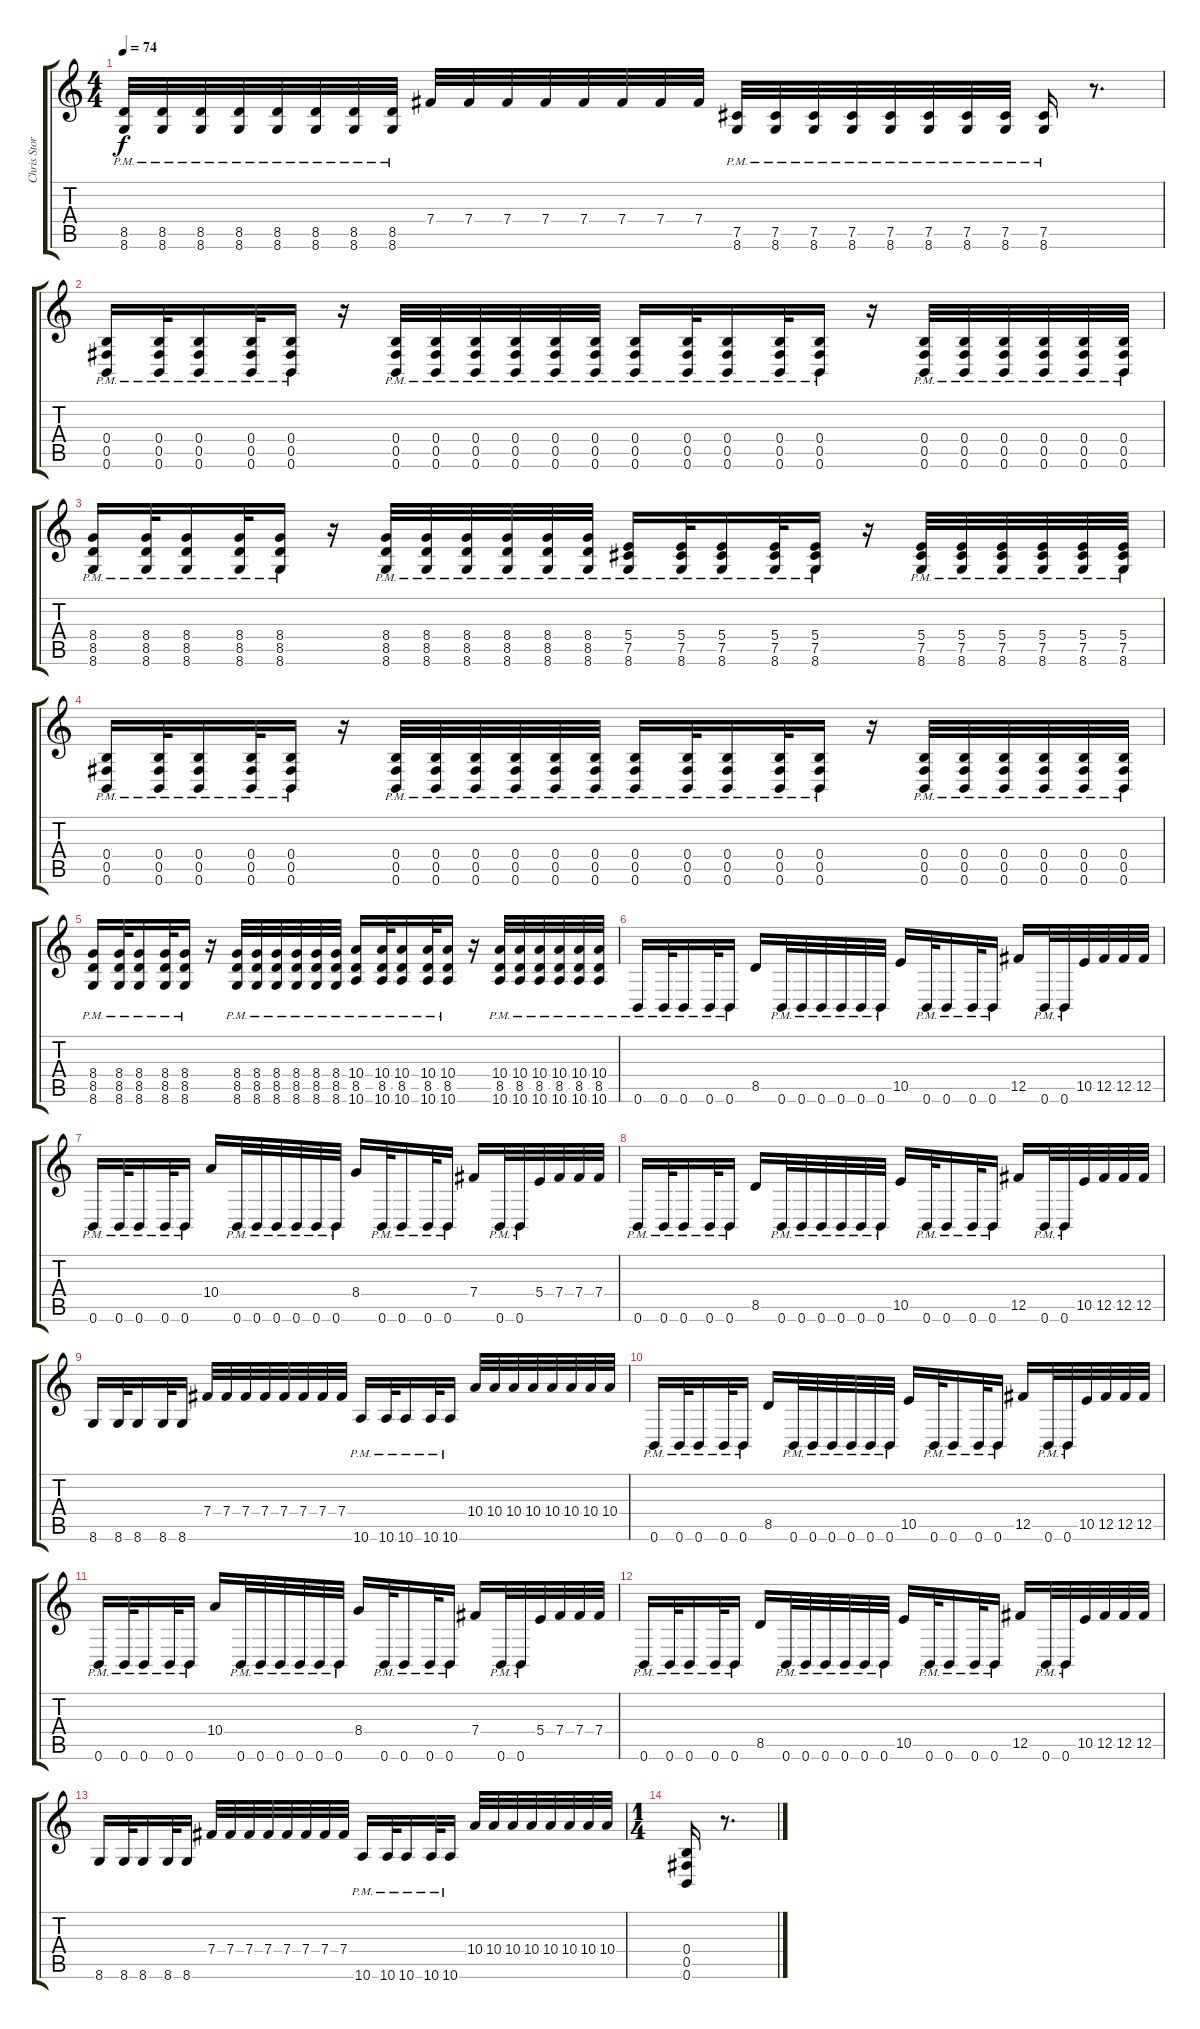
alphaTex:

\track ("Chris Storey (Guitar)" "Chris Stor") {instrument distortionguitar}
\staff {score tabs}
\tuning (Db4 Ab3 E3 B2 Gb2 B1) {hide}
\ts (4 4)
\tempo 74
\clef g2
\ks c
(8.5{pm} 8.6{pm}).32{dy f} (8.5{pm} 8.6{pm}).32 (8.5{pm} 8.6{pm}).32 (8.5{pm} 8.6{pm}).32 (8.5{pm} 8.6{pm}).32 (8.5{pm} 8.6{pm}).32 (8.5{pm} 8.6{pm}).32 (8.5{pm} 8.6{pm}).32 7.4.32 7.4.32 7.4.32 7.4.32 7.4.32 7.4.32 7.4.32 7.4.32 (7.5{pm} 8.6{pm}).32 (7.5{pm} 8.6{pm}).32 (7.5{pm} 8.6{pm}).32 (7.5{pm} 8.6{pm}).32 (7.5{pm} 8.6{pm}).32 (7.5{pm} 8.6{pm}).32 (7.5{pm} 8.6{pm}).32 (7.5{pm} 8.6{pm}).32 (7.5{pm} 8.6{pm}).16 r.8{d} |
(0.4{pm} 0.5{pm} 0.6{pm}).16 (0.4{pm} 0.5{pm} 0.6{pm}).32 (0.4{pm} 0.5{pm} 0.6{pm}).16 (0.4{pm} 0.5{pm} 0.6{pm}).32 (0.4{pm} 0.5{pm} 0.6{pm}).16 r.16 (0.4{pm} 0.5{pm} 0.6{pm}).32 (0.4{pm} 0.5{pm} 0.6{pm}).32 (0.4{pm} 0.5{pm} 0.6{pm}).32 (0.4{pm} 0.5{pm} 0.6{pm}).32 (0.4{pm} 0.5{pm} 0.6{pm}).32 (0.4{pm} 0.5{pm} 0.6{pm}).32 (0.4{pm} 0.5{pm} 0.6{pm}).16 (0.4{pm} 0.5{pm} 0.6{pm}).32 (0.4{pm} 0.5{pm} 0.6{pm}).16 (0.4{pm} 0.5{pm} 0.6{pm}).32 (0.4{pm} 0.5{pm} 0.6{pm}).16 r.16 (0.4{pm} 0.5{pm} 0.6{pm}).32 (0.4{pm} 0.5{pm} 0.6{pm}).32 (0.4{pm} 0.5{pm} 0.6{pm}).32 (0.4{pm} 0.5{pm} 0.6{pm}).32 (0.4{pm} 0.5{pm} 0.6{pm}).32 (0.4{pm} 0.5{pm} 0.6{pm}).32 |
(8.4{pm} 8.5{pm} 8.6{pm}).16 (8.4{pm} 8.5{pm} 8.6{pm}).32 (8.4{pm} 8.5{pm} 8.6{pm}).16 (8.4{pm} 8.5{pm} 8.6{pm}).32 (8.4{pm} 8.5{pm} 8.6{pm}).16 r.16 (8.4{pm} 8.5{pm} 8.6{pm}).32 (8.4{pm} 8.5{pm} 8.6{pm}).32 (8.4{pm} 8.5{pm} 8.6{pm}).32 (8.4{pm} 8.5{pm} 8.6{pm}).32 (8.4{pm} 8.5{pm} 8.6{pm}).32 (8.4{pm} 8.5{pm} 8.6{pm}).32 (5.4{pm} 7.5{pm} 8.6{pm}).16 (5.4{pm} 7.5{pm} 8.6{pm}).32 (5.4{pm} 7.5{pm} 8.6{pm}).16 (5.4{pm} 7.5{pm} 8.6{pm}).32 (5.4{pm} 7.5{pm} 8.6{pm}).16 r.16 (5.4{pm} 7.5{pm} 8.6{pm}).32 (5.4{pm} 7.5{pm} 8.6{pm}).32 (5.4{pm} 7.5{pm} 8.6{pm}).32 (5.4{pm} 7.5{pm} 8.6{pm}).32 (5.4{pm} 7.5{pm} 8.6{pm}).32 (5.4{pm} 7.5{pm} 8.6{pm}).32 |
(0.4{pm} 0.5{pm} 0.6{pm}).16 (0.4{pm} 0.5{pm} 0.6{pm}).32 (0.4{pm} 0.5{pm} 0.6{pm}).16 (0.4{pm} 0.5{pm} 0.6{pm}).32 (0.4{pm} 0.5{pm} 0.6{pm}).16 r.16 (0.4{pm} 0.5{pm} 0.6{pm}).32 (0.4{pm} 0.5{pm} 0.6{pm}).32 (0.4{pm} 0.5{pm} 0.6{pm}).32 (0.4{pm} 0.5{pm} 0.6{pm}).32 (0.4{pm} 0.5{pm} 0.6{pm}).32 (0.4{pm} 0.5{pm} 0.6{pm}).32 (0.4{pm} 0.5{pm} 0.6{pm}).16 (0.4{pm} 0.5{pm} 0.6{pm}).32 (0.4{pm} 0.5{pm} 0.6{pm}).16 (0.4{pm} 0.5{pm} 0.6{pm}).32 (0.4{pm} 0.5{pm} 0.6{pm}).16 r.16 (0.4{pm} 0.5{pm} 0.6{pm}).32 (0.4{pm} 0.5{pm} 0.6{pm}).32 (0.4{pm} 0.5{pm} 0.6{pm}).32 (0.4{pm} 0.5{pm} 0.6{pm}).32 (0.4{pm} 0.5{pm} 0.6{pm}).32 (0.4{pm} 0.5{pm} 0.6{pm}).32 |
(8.4{pm} 8.5{pm} 8.6{pm}).16 (8.4{pm} 8.5{pm} 8.6{pm}).32 (8.4{pm} 8.5{pm} 8.6{pm}).16 (8.4{pm} 8.5{pm} 8.6{pm}).32 (8.4{pm} 8.5{pm} 8.6{pm}).16 r.16 (8.4{pm} 8.5{pm} 8.6{pm}).32 (8.4{pm} 8.5{pm} 8.6{pm}).32 (8.4{pm} 8.5{pm} 8.6{pm}).32 (8.4{pm} 8.5{pm} 8.6{pm}).32 (8.4{pm} 8.5{pm} 8.6{pm}).32 (8.4{pm} 8.5{pm} 8.6{pm}).32 (10.4{pm} 8.5{pm} 10.6{pm}).16 (10.4{pm} 8.5{pm} 10.6{pm}).32 (10.4{pm} 8.5{pm} 10.6{pm}).16 (10.4{pm} 8.5{pm} 10.6{pm}).32 (10.4{pm} 8.5{pm} 10.6{pm}).16 r.16 (10.4{pm} 8.5{pm} 10.6{pm}).32 (10.4{pm} 8.5{pm} 10.6{pm}).32 (10.4{pm} 8.5{pm} 10.6{pm}).32 (10.4{pm} 8.5{pm} 10.6{pm}).32 (10.4{pm} 8.5{pm} 10.6{pm}).32 (10.4{pm} 8.5{pm} 10.6{pm}).32 |
0.6{pm}.16 0.6{pm}.32 0.6{pm}.16 0.6{pm}.32 0.6{pm}.16 8.5.16 0.6{pm}.32 0.6{pm}.32 0.6{pm}.32 0.6{pm}.32 0.6{pm}.32 0.6{pm}.32 10.5.16 0.6{pm}.32 0.6{pm}.16 0.6{pm}.32 0.6{pm}.16 12.5.16 0.6{pm}.32 0.6{pm}.32 10.5.32 12.5.32 12.5.32 12.5.32 |
0.6{pm}.16 0.6{pm}.32 0.6{pm}.16 0.6{pm}.32 0.6{pm}.16 10.4.16 0.6{pm}.32 0.6{pm}.32 0.6{pm}.32 0.6{pm}.32 0.6{pm}.32 0.6{pm}.32 8.4.16 0.6{pm}.32 0.6{pm}.16 0.6{pm}.32 0.6{pm}.16 7.4.16 0.6{pm}.32 0.6{pm}.32 5.4.32 7.4.32 7.4.32 7.4.32 |
0.6{pm}.16 0.6{pm}.32 0.6{pm}.16 0.6{pm}.32 0.6{pm}.16 8.5.16 0.6{pm}.32 0.6{pm}.32 0.6{pm}.32 0.6{pm}.32 0.6{pm}.32 0.6{pm}.32 10.5.16 0.6{pm}.32 0.6{pm}.16 0.6{pm}.32 0.6{pm}.16 12.5.16 0.6{pm}.32 0.6{pm}.32 10.5.32 12.5.32 12.5.32 12.5.32 |
8.6.16 8.6.32 8.6.16 8.6.32 8.6.16 7.4.32 7.4.32 7.4.32 7.4.32 7.4.32 7.4.32 7.4.32 7.4.32 10.6{pm}.16 10.6{pm}.32 10.6{pm}.16 10.6{pm}.32 10.6{pm}.16 10.4.32 10.4.32 10.4.32 10.4.32 10.4.32 10.4.32 10.4.32 10.4.32 |
0.6{pm}.16 0.6{pm}.32 0.6{pm}.16 0.6{pm}.32 0.6{pm}.16 8.5.16 0.6{pm}.32 0.6{pm}.32 0.6{pm}.32 0.6{pm}.32 0.6{pm}.32 0.6{pm}.32 10.5.16 0.6{pm}.32 0.6{pm}.16 0.6{pm}.32 0.6{pm}.16 12.5.16 0.6{pm}.32 0.6{pm}.32 10.5.32 12.5.32 12.5.32 12.5.32 |
0.6{pm}.16 0.6{pm}.32 0.6{pm}.16 0.6{pm}.32 0.6{pm}.16 10.4.16 0.6{pm}.32 0.6{pm}.32 0.6{pm}.32 0.6{pm}.32 0.6{pm}.32 0.6{pm}.32 8.4.16 0.6{pm}.32 0.6{pm}.16 0.6{pm}.32 0.6{pm}.16 7.4.16 0.6{pm}.32 0.6{pm}.32 5.4.32 7.4.32 7.4.32 7.4.32 |
0.6{pm}.16 0.6{pm}.32 0.6{pm}.16 0.6{pm}.32 0.6{pm}.16 8.5.16 0.6{pm}.32 0.6{pm}.32 0.6{pm}.32 0.6{pm}.32 0.6{pm}.32 0.6{pm}.32 10.5.16 0.6{pm}.32 0.6{pm}.16 0.6{pm}.32 0.6{pm}.16 12.5.16 0.6{pm}.32 0.6{pm}.32 10.5.32 12.5.32 12.5.32 12.5.32 |
8.6.16 8.6.32 8.6.16 8.6.32 8.6.16 7.4.32 7.4.32 7.4.32 7.4.32 7.4.32 7.4.32 7.4.32 7.4.32 10.6{pm}.16 10.6{pm}.32 10.6{pm}.16 10.6{pm}.32 10.6{pm}.16 10.4.32 10.4.32 10.4.32 10.4.32 10.4.32 10.4.32 10.4.32 10.4.32 |
\ts (1 4)
(0.4 0.5 0.6).16 r.8{d}
